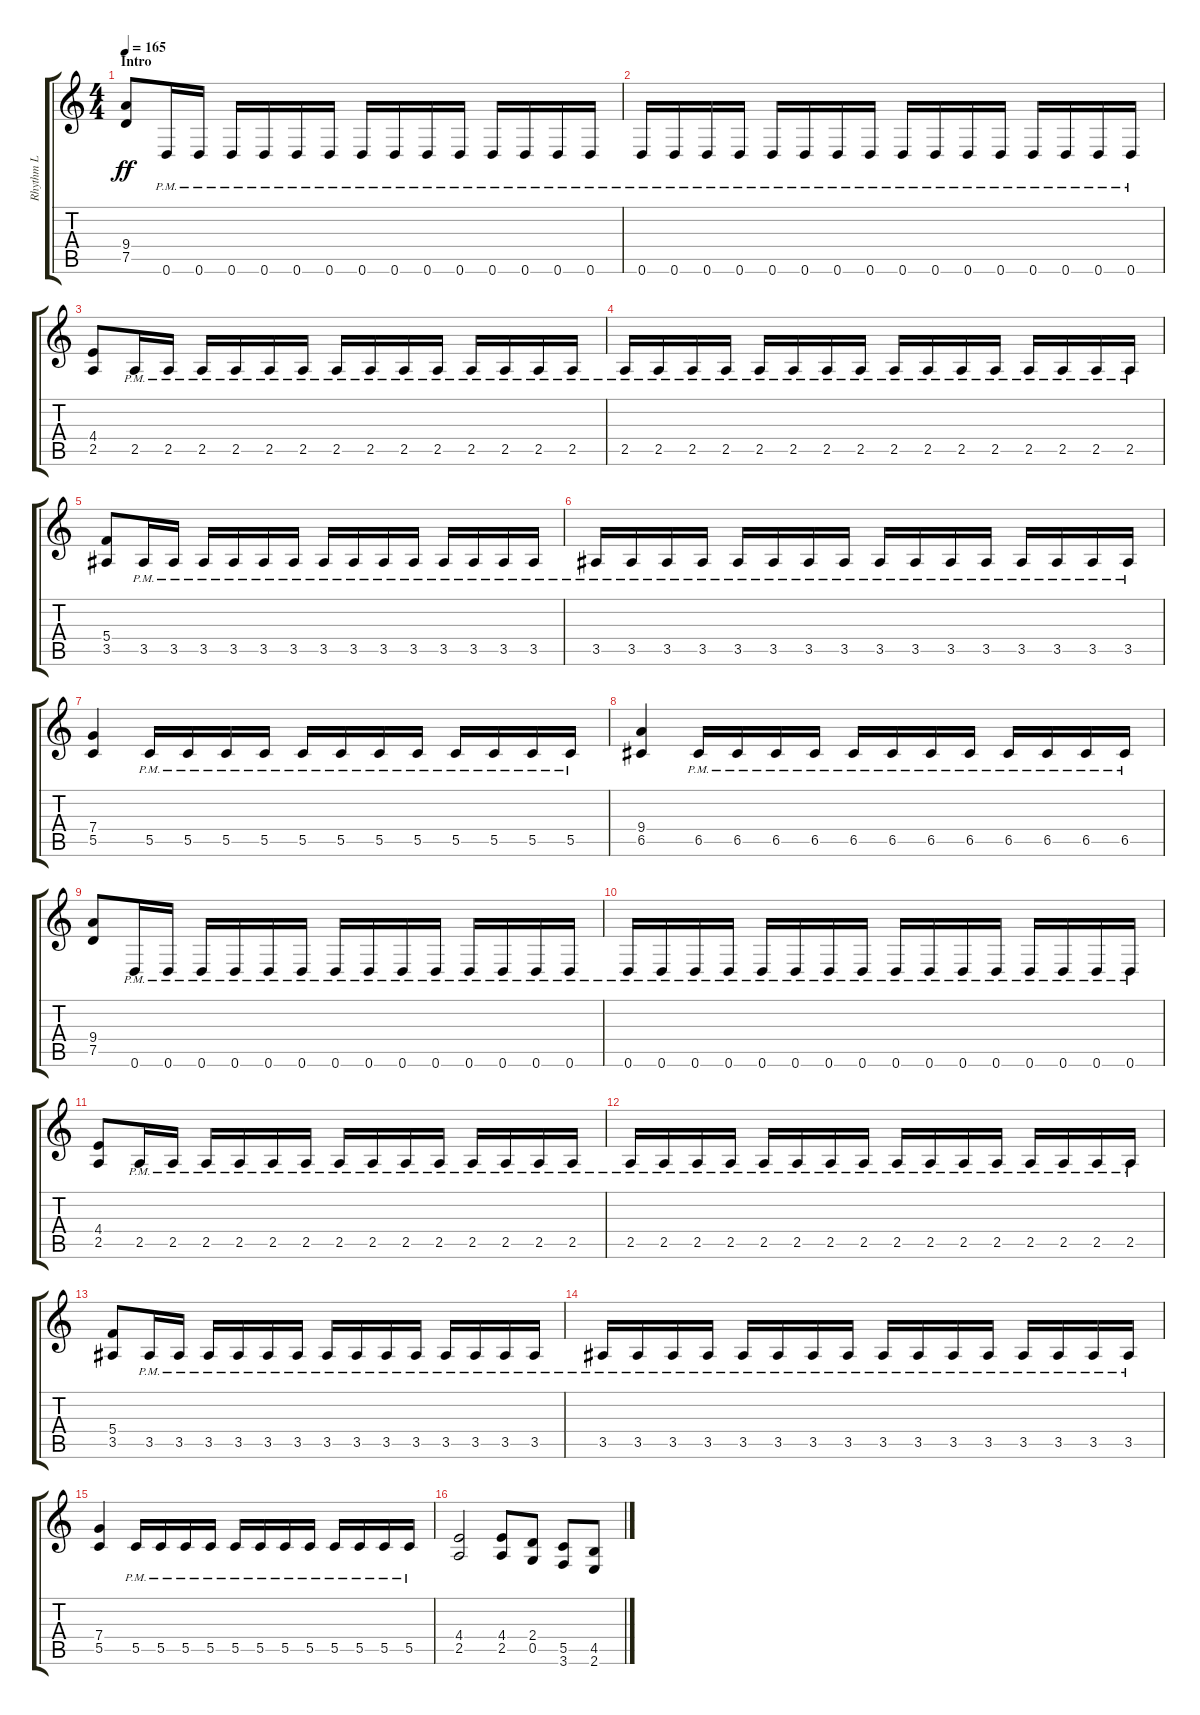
\track ("Rhythm L" "Rhythm L") {instrument distortionguitar}
\staff {score tabs}
\tuning (D4 A3 F3 C3 G2 D2) {hide}
\ts (4 4)
\section ("" "Intro")
\tempo 165
\clef g2
\ks c
(9.4 7.5).8{dy ff instrument distortionguitar} 0.6{pm}.16 0.6{pm}.16 0.6{pm}.16 0.6{pm}.16 0.6{pm}.16 0.6{pm}.16 0.6{pm}.16 0.6{pm}.16 0.6{pm}.16 0.6{pm}.16 0.6{pm}.16 0.6{pm}.16 0.6{pm}.16 0.6{pm}.16 |
0.6{pm}.16 0.6{pm}.16 0.6{pm}.16 0.6{pm}.16 0.6{pm}.16 0.6{pm}.16 0.6{pm}.16 0.6{pm}.16 0.6{pm}.16 0.6{pm}.16 0.6{pm}.16 0.6{pm}.16 0.6{pm}.16 0.6{pm}.16 0.6{pm}.16 0.6{pm}.16 |
(4.4 2.5).8 2.5{pm}.16 2.5{pm}.16 2.5{pm}.16 2.5{pm}.16 2.5{pm}.16 2.5{pm}.16 2.5{pm}.16 2.5{pm}.16 2.5{pm}.16 2.5{pm}.16 2.5{pm}.16 2.5{pm}.16 2.5{pm}.16 2.5{pm}.16 |
2.5{pm}.16 2.5{pm}.16 2.5{pm}.16 2.5{pm}.16 2.5{pm}.16 2.5{pm}.16 2.5{pm}.16 2.5{pm}.16 2.5{pm}.16 2.5{pm}.16 2.5{pm}.16 2.5{pm}.16 2.5{pm}.16 2.5{pm}.16 2.5{pm}.16 2.5{pm}.16 |
(5.4 3.5).8 3.5{pm}.16 3.5{pm}.16 3.5{pm}.16 3.5{pm}.16 3.5{pm}.16 3.5{pm}.16 3.5{pm}.16 3.5{pm}.16 3.5{pm}.16 3.5{pm}.16 3.5{pm}.16 3.5{pm}.16 3.5{pm}.16 3.5{pm}.16 |
3.5{pm}.16 3.5{pm}.16 3.5{pm}.16 3.5{pm}.16 3.5{pm}.16 3.5{pm}.16 3.5{pm}.16 3.5{pm}.16 3.5{pm}.16 3.5{pm}.16 3.5{pm}.16 3.5{pm}.16 3.5{pm}.16 3.5{pm}.16 3.5{pm}.16 3.5{pm}.16 |
(7.4 5.5).4 5.5{pm}.16 5.5{pm}.16 5.5{pm}.16 5.5{pm}.16 5.5{pm}.16 5.5{pm}.16 5.5{pm}.16 5.5{pm}.16 5.5{pm}.16 5.5{pm}.16 5.5{pm}.16 5.5{pm}.16 |
(9.4 6.5).4 6.5{pm}.16 6.5{pm}.16 6.5{pm}.16 6.5{pm}.16 6.5{pm}.16 6.5{pm}.16 6.5{pm}.16 6.5{pm}.16 6.5{pm}.16 6.5{pm}.16 6.5{pm}.16 6.5{pm}.16 |
(9.4 7.5).8 0.6{pm}.16 0.6{pm}.16 0.6{pm}.16 0.6{pm}.16 0.6{pm}.16 0.6{pm}.16 0.6{pm}.16 0.6{pm}.16 0.6{pm}.16 0.6{pm}.16 0.6{pm}.16 0.6{pm}.16 0.6{pm}.16 0.6{pm}.16 |
0.6{pm}.16 0.6{pm}.16 0.6{pm}.16 0.6{pm}.16 0.6{pm}.16 0.6{pm}.16 0.6{pm}.16 0.6{pm}.16 0.6{pm}.16 0.6{pm}.16 0.6{pm}.16 0.6{pm}.16 0.6{pm}.16 0.6{pm}.16 0.6{pm}.16 0.6{pm}.16 |
(4.4 2.5).8 2.5{pm}.16 2.5{pm}.16 2.5{pm}.16 2.5{pm}.16 2.5{pm}.16 2.5{pm}.16 2.5{pm}.16 2.5{pm}.16 2.5{pm}.16 2.5{pm}.16 2.5{pm}.16 2.5{pm}.16 2.5{pm}.16 2.5{pm}.16 |
2.5{pm}.16 2.5{pm}.16 2.5{pm}.16 2.5{pm}.16 2.5{pm}.16 2.5{pm}.16 2.5{pm}.16 2.5{pm}.16 2.5{pm}.16 2.5{pm}.16 2.5{pm}.16 2.5{pm}.16 2.5{pm}.16 2.5{pm}.16 2.5{pm}.16 2.5{pm}.16 |
(5.4 3.5).8 3.5{pm}.16 3.5{pm}.16 3.5{pm}.16 3.5{pm}.16 3.5{pm}.16 3.5{pm}.16 3.5{pm}.16 3.5{pm}.16 3.5{pm}.16 3.5{pm}.16 3.5{pm}.16 3.5{pm}.16 3.5{pm}.16 3.5{pm}.16 |
3.5{pm}.16 3.5{pm}.16 3.5{pm}.16 3.5{pm}.16 3.5{pm}.16 3.5{pm}.16 3.5{pm}.16 3.5{pm}.16 3.5{pm}.16 3.5{pm}.16 3.5{pm}.16 3.5{pm}.16 3.5{pm}.16 3.5{pm}.16 3.5{pm}.16 3.5{pm}.16 |
(7.4 5.5).4 5.5{pm}.16 5.5{pm}.16 5.5{pm}.16 5.5{pm}.16 5.5{pm}.16 5.5{pm}.16 5.5{pm}.16 5.5{pm}.16 5.5{pm}.16 5.5{pm}.16 5.5{pm}.16 5.5{pm}.16 |
(4.4 2.5).2 (4.4 2.5).8 (2.4 0.5).8 (5.5 3.6).8 (4.5 2.6).8
